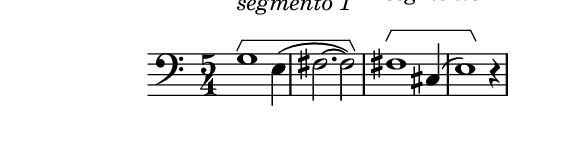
\version "2.10.33"

\include "../config/lib.ly"

\score {
  \new Staff {
      \time 5/4
      \clef bass
      \relative c' {
        \set Score.currentBarNumber = #1
        \bar ""
        %% #s(5 3 4) - subconjunto de  #s(5 3 4 1 2 0)
        %% procedimentos utilizados: expansão de intervalos e transposição
        \bracketUp
        \override TextScript #'extra-offset = #'( 0 . 2 )
        g1\startGroup^\markup{\italic{segmento 1}} e4(
        fis2.~ fis2)\stopGroup
        fis1\startGroup^\markup{\italic{segmento 2}} cis4(
        e1)\stopGroup r4
      }
    }
  \layout {
    \context {
      \Staff \consists "Horizontal_bracket_engraver"
    }
  }
}
\paper {
  paper-width = 9.6\cm
  paper-height = 3\cm
  line-width = 10.5\cm
  top-margin = -.1\cm
  left-margin = -1.2\cm
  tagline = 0
}
